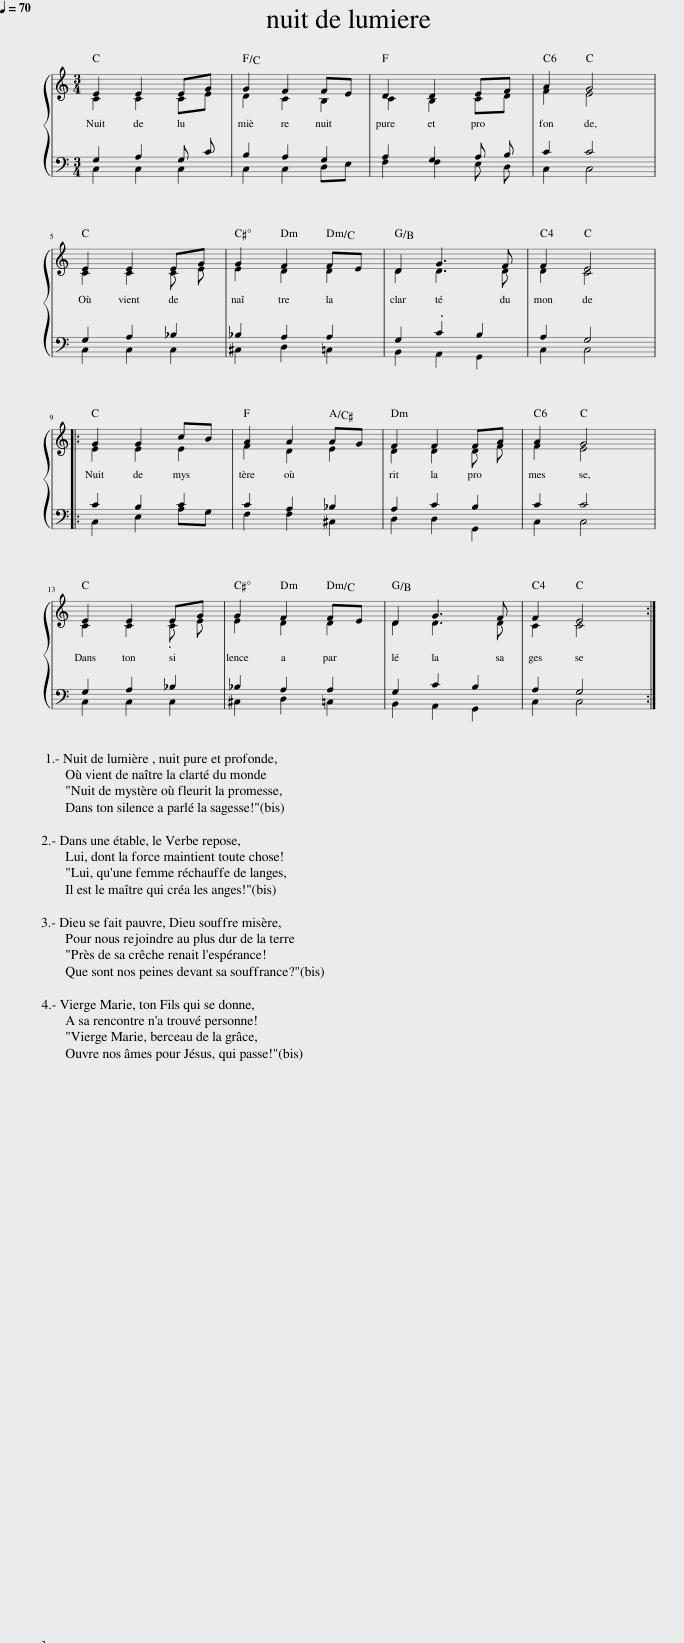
X:1
%%score { ( 1 2 ) | ( 3 4 ) }
L:1/8
Q:1/4=70
M:3/4
I:linebreak $
K:C
V:1 treble
V:2 treble
V:3 bass
V:4 bass
V:1
 E2 E2 EG | G2 F2 FE | D2 D2 EF | A2 G4 |$ E2 E2 EG | %5
 G2 F2 FE | D2 G3 F | F2 E4 |:$ G2 G2 cB | A2 A2 AG | %10
 F2 F2 FA | A2 G4 |$ E2 E2 EG | G2 F2 FE | D2 G3 F | %15
 F2 E4 :| %16
V:2
 C2 C2 CE | D2 C2 B,2 | C2 B,2 CD | F2 E4 |$ C2 C2 C E | %5
 E2 D2 D2 | D2 D3 D | D2 C4 |:$ E2 E2 E2 | F2 D2 E2 | %10
 D2 D2 D F | F2 E4 |$ C2 C2 .C E | E2 D2 D2 | D2 D3 D | %15
 C2 C4 :| %16
V:3
 G,2 A,2 G, C | B,2 A,2 G,2 | A,2 G,2 A, B, | C2 C4 |$ G,2 A,2 _B,2 | %5
 _B,2 A,2 A,2 | G,2 .C2 B,2 | A,2 G,4 |:$ C2 B,2 C2 | C2 A,2 _B,2 | %10
 A,2 C2 B,2 | C2 C4 |$ G,2 A,2 _B,2 | _B,2 A,2 A,2 | G,2 C2 B,2 | %15
 A,2 G,4 :| %16
V:4
 C,2 C,2 C,2 | C,2 C,2 D,E, | F,2 F,2 E, D, | C,2 C,4 |$ C,2 C,2 C,2 | %5
 ^C,2 D,2 =C,2 | B,,2 A,,2 G,,2 | C,2 C,4 |:$ C,2 E,2 A,G, | F,2 F,2 ^C,2 | %10
 D,2 D,2 G,,2 | C,2 C,4 |$ C,2 C,2 C,2 | ^C,2 D,2 =C,2 | B,,2 A,,2 G,,2 | %15
 C,2 C,4 :| %16
